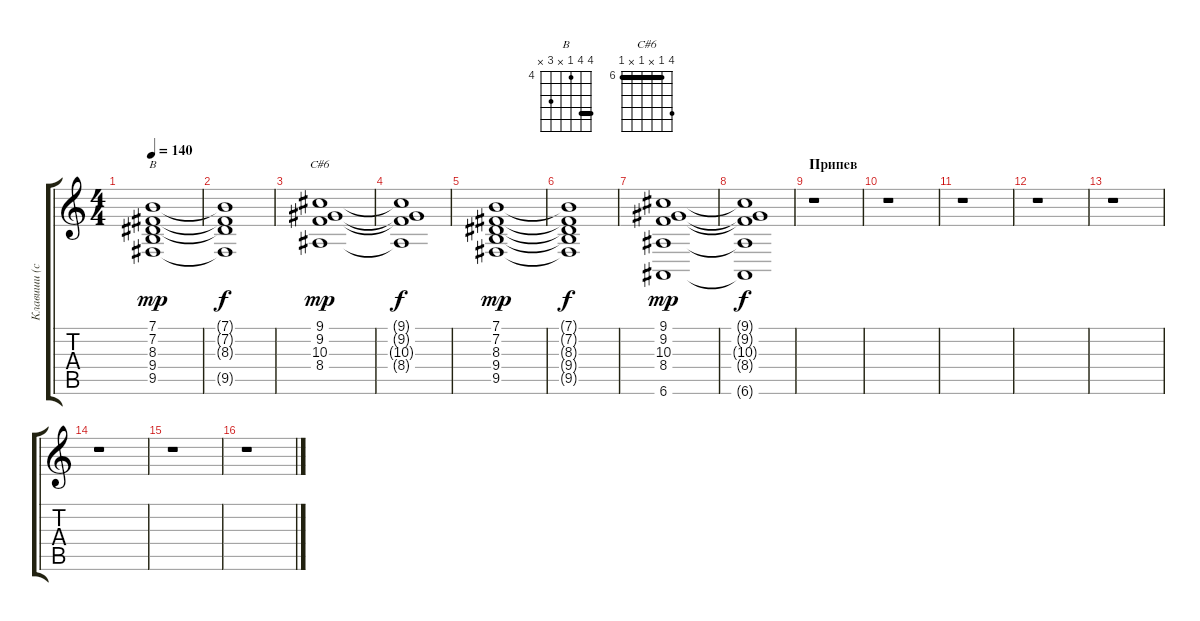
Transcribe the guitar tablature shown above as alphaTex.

\track ("Клавиши (скрипки)" "Клавиши (с") {instrument stringensemble1}
\staff {score tabs}
\tuning (E4 B3 G3 D3 A2 E2) {hide}
\chord ("B" 7 7 4 x 6 x) {firstfret 4 barre 7}
\chord ("C#6" 9 6 x 6 x 6) {firstfret 6 barre 6}
\ts (4 4)
\tempo 140
\clef g2
\ks c
(7.1 7.2 8.3 9.4 9.5).1{ch "B" dy mp} |
(7.1{t} 7.2{t} 8.3{t} 9.5{t}).1{dy f} |
(9.1 9.2 10.3 8.4).1{ch "C#6" dy mp} |
(9.1{t} 9.2{t} 10.3{t} 8.4{t}).1{dy f} |
(7.1 7.2 8.3 9.4 9.5).1{dy mp} |
(7.1{t} 7.2{t} 8.3{t} 9.4{t} 9.5{t}).1{dy f} |
(9.1 9.2 10.3 8.4 6.6).1{dy mp} |
(9.1{t} 9.2{t} 10.3{t} 8.4{t} 6.6{t}).1{dy f} |
\section ("" "Припев")
r.1 |
r.1 |
r.1 |
r.1 |
r.1 |
r.1 |
r.1 |
r.1
